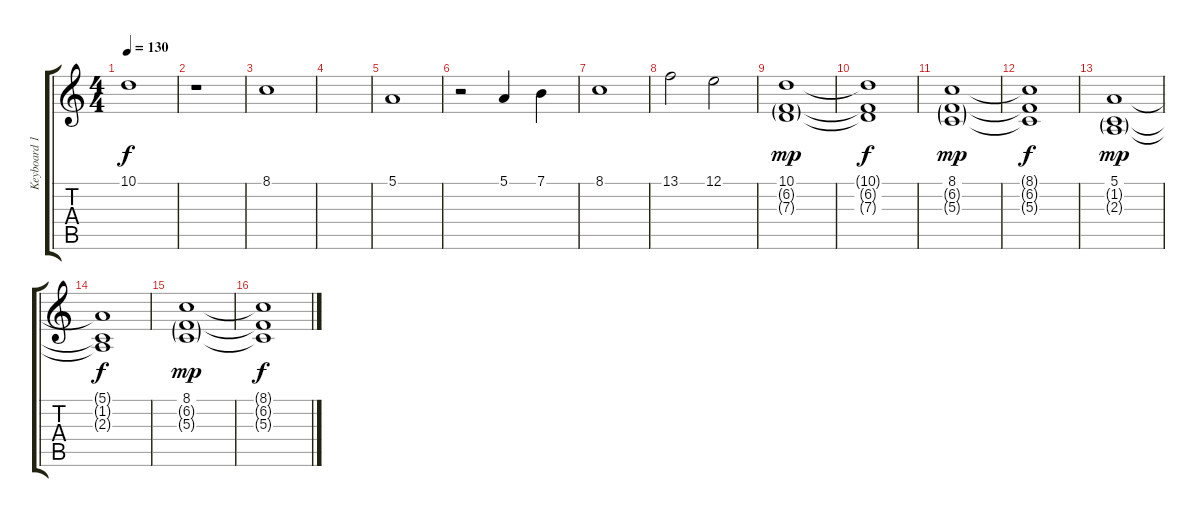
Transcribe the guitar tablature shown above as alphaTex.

\track ("Keyboard 1" "Keyboard 1") {instrument synthstrings2}
\staff {score tabs}
\tuning (E4 B3 G3 D3 A2 E2) {hide}
\ts (4 4)
\tempo 130
\clef g2
\ks c
10.1.1{dy f} |
r.1 |
8.1.1 |
|
5.1.1 |
r.2 5.1.4 7.1.4 |
8.1.1 |
13.1.2 12.1.2 |
(10.1 6.2{g} 7.3{g}).1{dy mp} |
(10.1{t} 6.2{t} 7.3{t}).1{dy f} |
(8.1 6.2{g} 5.3{g}).1{dy mp} |
(8.1{t} 6.2{t} 5.3{t}).1{dy f} |
(5.1 1.2{g} 2.3{g}).1{dy mp} |
(5.1{t} 1.2{t} 2.3{t}).1{dy f} |
(8.1 6.2{g} 5.3{g}).1{dy mp} |
(8.1{t} 6.2{t} 5.3{t}).1{dy f}
